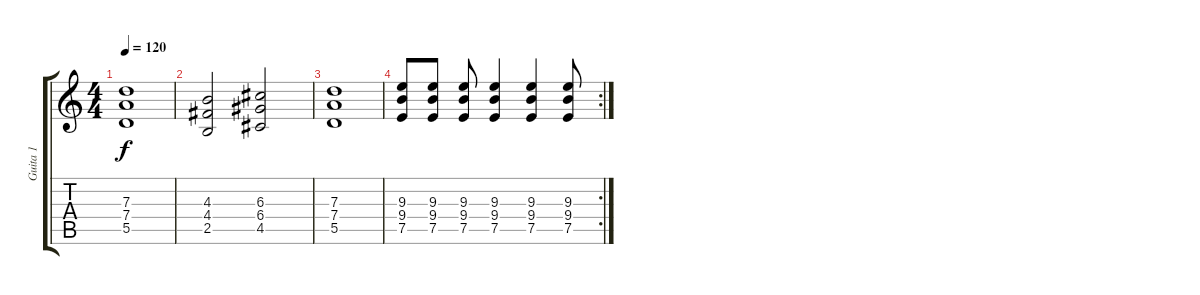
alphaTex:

\track ("Guita 1" "Guita 1") {instrument distortionguitar}
\staff {score tabs}
\tuning (E4 B3 G3 D3 A2 E2) {hide}
\ts (4 4)
\tempo 120
\clef g2
\ks c
(7.3 7.4 5.5).1{dy f} |
(4.3 4.4 2.5).2 (6.3 6.4 4.5).2 |
(7.3 7.4 5.5).1 |
\rc 2
(9.3 9.4 7.5).8 (9.3 9.4 7.5).8 (9.3 9.4 7.5).8 (9.3 9.4 7.5).4 (9.3 9.4 7.5).4 (9.3 9.4 7.5).8
